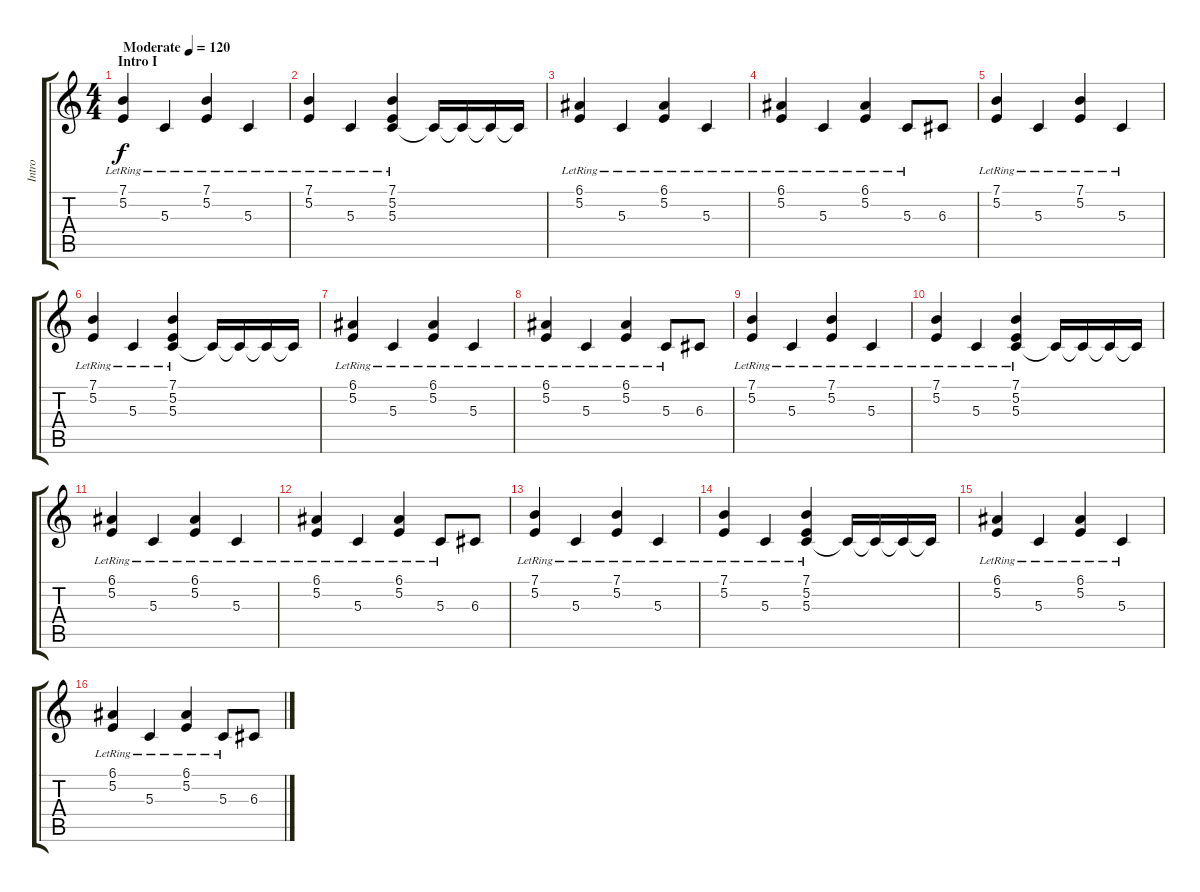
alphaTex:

\track ("Intro" "Intro") {instrument brightacousticpiano}
\staff {score tabs}
\tuning (E4 B3 G3 D3 A2 E2) {hide}
\ts (4 4)
\section ("" "Intro I")
\tempo (120 "Moderate")
\clef g2
\ks c
(7.1{lr} 5.2{lr}).4{dy f instrument brightacousticpiano} 5.3{lr}.4 (7.1{lr} 5.2{lr}).4 5.3{lr}.4 |
(7.1{lr} 5.2{lr}).4 5.3{lr}.4 (7.1{lr} 5.2{lr} 5.3).4 5.3{t}.16 5.3{t}.16 5.3{t}.16 5.3{t}.16 |
(6.1{lr} 5.2{lr}).4 5.3{lr}.4 (6.1{lr} 5.2{lr}).4 5.3{lr}.4 |
(6.1{lr} 5.2{lr}).4 5.3{lr}.4 (6.1{lr} 5.2{lr}).4 5.3{lr}.8 6.3.8 |
(7.1{lr} 5.2{lr}).4 5.3{lr}.4 (7.1{lr} 5.2{lr}).4 5.3{lr}.4 |
(7.1{lr} 5.2{lr}).4 5.3{lr}.4 (7.1{lr} 5.2{lr} 5.3).4 5.3{t}.16 5.3{t}.16 5.3{t}.16 5.3{t}.16 |
(6.1{lr} 5.2{lr}).4 5.3{lr}.4 (6.1{lr} 5.2{lr}).4 5.3{lr}.4 |
(6.1{lr} 5.2{lr}).4 5.3{lr}.4 (6.1{lr} 5.2{lr}).4 5.3{lr}.8 6.3.8 |
(7.1{lr} 5.2{lr}).4 5.3{lr}.4 (7.1{lr} 5.2{lr}).4 5.3{lr}.4 |
(7.1{lr} 5.2{lr}).4 5.3{lr}.4 (7.1{lr} 5.2{lr} 5.3).4 5.3{t}.16 5.3{t}.16 5.3{t}.16 5.3{t}.16 |
(6.1{lr} 5.2{lr}).4 5.3{lr}.4 (6.1{lr} 5.2{lr}).4 5.3{lr}.4 |
(6.1{lr} 5.2{lr}).4 5.3{lr}.4 (6.1{lr} 5.2{lr}).4 5.3{lr}.8 6.3.8 |
(7.1{lr} 5.2{lr}).4 5.3{lr}.4 (7.1{lr} 5.2{lr}).4 5.3{lr}.4 |
(7.1{lr} 5.2{lr}).4 5.3{lr}.4 (7.1{lr} 5.2{lr} 5.3).4 5.3{t}.16 5.3{t}.16 5.3{t}.16 5.3{t}.16 |
(6.1{lr} 5.2{lr}).4 5.3{lr}.4 (6.1{lr} 5.2{lr}).4 5.3{lr}.4 |
(6.1{lr} 5.2{lr}).4 5.3{lr}.4 (6.1{lr} 5.2{lr}).4 5.3{lr}.8 6.3.8
